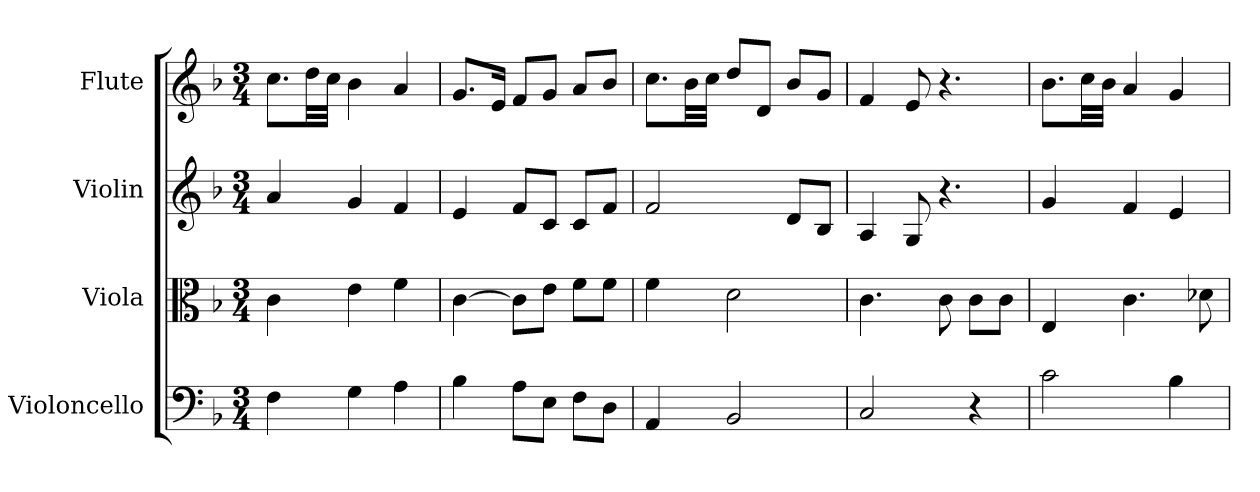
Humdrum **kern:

**kern	**kern	**kern	**kern
*part4	*part3	*part2	*part1
*staff4	*staff3	*staff2	*staff1
*I"Violoncello	*I"Viola	*I"Violin	*I"Flute
*I'Vc	*I'Vla	*I'Vln	*I'Fl
*clefF4	*clefC3	*	*
*k[b-]	*k[b-]	*k[b-]	*k[b-]
*F:	*F:	*F:	*F:
*M3/4	*M3/4	*M3/4	*M3/4
*MM71	*MM71	*MM71	*MM71
=	=	=	=
4F	4c	4a	8.ccL
.	.	.	32ddLL
.	.	.	32ccJJJ
4G	4e	4g	4b-
4A	4f	4f	4a
=2	=2	=2	=2
4B-	[4c	4e	8.gL
.	.	.	16eJk
8A\L	8c\L]	8fL	8fL
8E\J	8e\J	8cJ	8gJ
8F\L	8f\L	8cL	8aL
8D\J	8f\J	8fJ	8b-J
=3	=3	=3	=3
4AA	4f	2f	8.ccL
.	.	.	32b-LL
.	.	.	32ccJJJ
2BB-	2d	.	8ddL
.	.	.	8dJ
.	.	8dL	8b-L
.	.	8B-J	8gJ
=4	=4	=4	=4
2C	4.c	4A	4f
.	.	8G	8e
.	8c	4.r	4.r
4r	8c\L	.	.
.	8c\J	.	.
=5	=5	=5	=5
2c	4E	4g	8.b-L
.	.	.	32ccLL
.	.	.	32b-JJJ
.	4.c	4f	4a
4B-	.	4e	4g
.	8d-X	.	.
=	=	=	=
*-	*-	*-	*-
